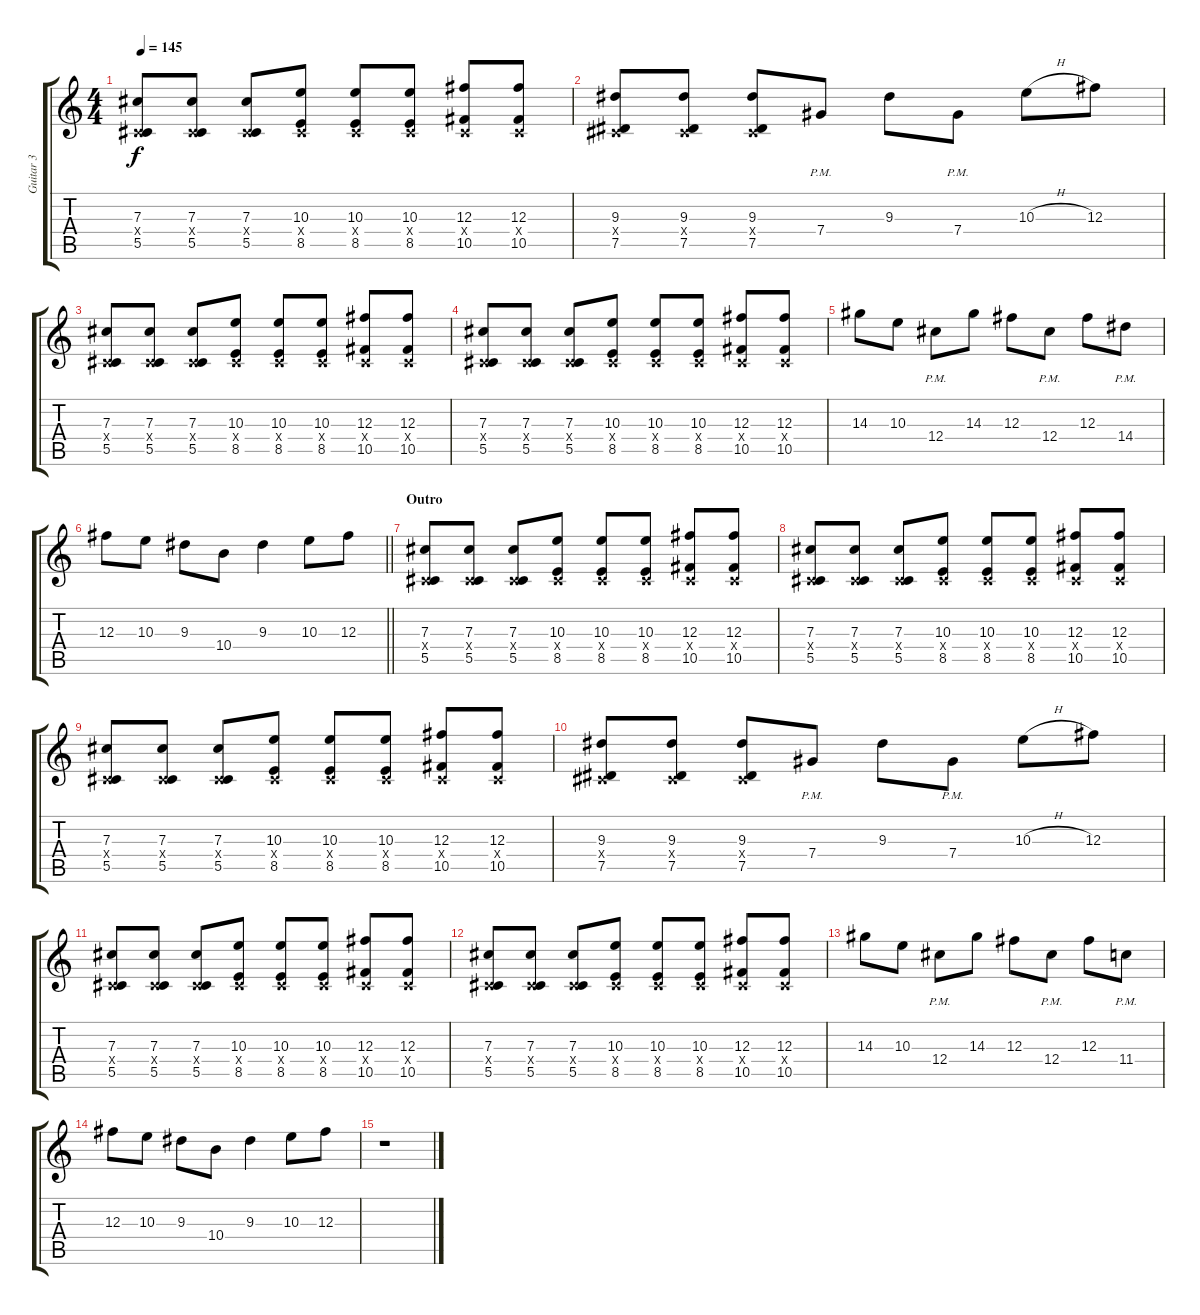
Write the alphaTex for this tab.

\track ("Guitar 3" "Guitar 3") {instrument distortionguitar}
\staff {score tabs}
\tuning (Eb4 Bb3 Gb3 Db3 Ab2 Db2) {hide}
\ts (4 4)
\tempo 145
\clef g2
\ks c
(7.3 0.4{x} 5.5).8{dy f} (7.3 0.4{x} 5.5).8 (7.3 0.4{x} 5.5).8 (10.3 0.4{x} 8.5).8 (10.3 0.4{x} 8.5).8 (10.3 0.4{x} 8.5).8 (12.3 0.4{x} 10.5).8 (12.3 0.4{x} 10.5).8 |
(9.3 0.4{x} 7.5).8 (9.3 0.4{x} 7.5).8 (9.3 0.4{x} 7.5).8 7.4{pm}.8 9.3.8 7.4{pm}.8 10.3{h}.8 12.3.8 |
(7.3 0.4{x} 5.5).8 (7.3 0.4{x} 5.5).8 (7.3 0.4{x} 5.5).8 (10.3 0.4{x} 8.5).8 (10.3 0.4{x} 8.5).8 (10.3 0.4{x} 8.5).8 (12.3 0.4{x} 10.5).8 (12.3 0.4{x} 10.5).8 |
(7.3 0.4{x} 5.5).8 (7.3 0.4{x} 5.5).8 (7.3 0.4{x} 5.5).8 (10.3 0.4{x} 8.5).8 (10.3 0.4{x} 8.5).8 (10.3 0.4{x} 8.5).8 (12.3 0.4{x} 10.5).8 (12.3 0.4{x} 10.5).8 |
14.3.8 10.3.8 12.4{pm}.8 14.3.8 12.3.8 12.4{pm}.8 12.3.8 14.4{pm}.8 |
\barLineRight lightlight
12.3.8 10.3.8 9.3.8 10.4.8 9.3.4 10.3.8 12.3.8 |
\section ("" "Outro")
(7.3 0.4{x} 5.5).8 (7.3 0.4{x} 5.5).8 (7.3 0.4{x} 5.5).8 (10.3 0.4{x} 8.5).8 (10.3 0.4{x} 8.5).8 (10.3 0.4{x} 8.5).8 (12.3 0.4{x} 10.5).8 (12.3 0.4{x} 10.5).8 |
(7.3 0.4{x} 5.5).8 (7.3 0.4{x} 5.5).8 (7.3 0.4{x} 5.5).8 (10.3 0.4{x} 8.5).8 (10.3 0.4{x} 8.5).8 (10.3 0.4{x} 8.5).8 (12.3 0.4{x} 10.5).8 (12.3 0.4{x} 10.5).8 |
(7.3 0.4{x} 5.5).8 (7.3 0.4{x} 5.5).8 (7.3 0.4{x} 5.5).8 (10.3 0.4{x} 8.5).8 (10.3 0.4{x} 8.5).8 (10.3 0.4{x} 8.5).8 (12.3 0.4{x} 10.5).8 (12.3 0.4{x} 10.5).8 |
(9.3 0.4{x} 7.5).8 (9.3 0.4{x} 7.5).8 (9.3 0.4{x} 7.5).8 7.4{pm}.8 9.3.8 7.4{pm}.8 10.3{h}.8 12.3.8 |
(7.3 0.4{x} 5.5).8 (7.3 0.4{x} 5.5).8 (7.3 0.4{x} 5.5).8 (10.3 0.4{x} 8.5).8 (10.3 0.4{x} 8.5).8 (10.3 0.4{x} 8.5).8 (12.3 0.4{x} 10.5).8 (12.3 0.4{x} 10.5).8 |
(7.3 0.4{x} 5.5).8 (7.3 0.4{x} 5.5).8 (7.3 0.4{x} 5.5).8 (10.3 0.4{x} 8.5).8 (10.3 0.4{x} 8.5).8 (10.3 0.4{x} 8.5).8 (12.3 0.4{x} 10.5).8 (12.3 0.4{x} 10.5).8 |
14.3.8 10.3.8 12.4{pm}.8 14.3.8 12.3.8 12.4{pm}.8 12.3.8 11.4{pm}.8 |
12.3.8 10.3.8 9.3.8 10.4.8 9.3.4 10.3.8 12.3.8 |
r.1
